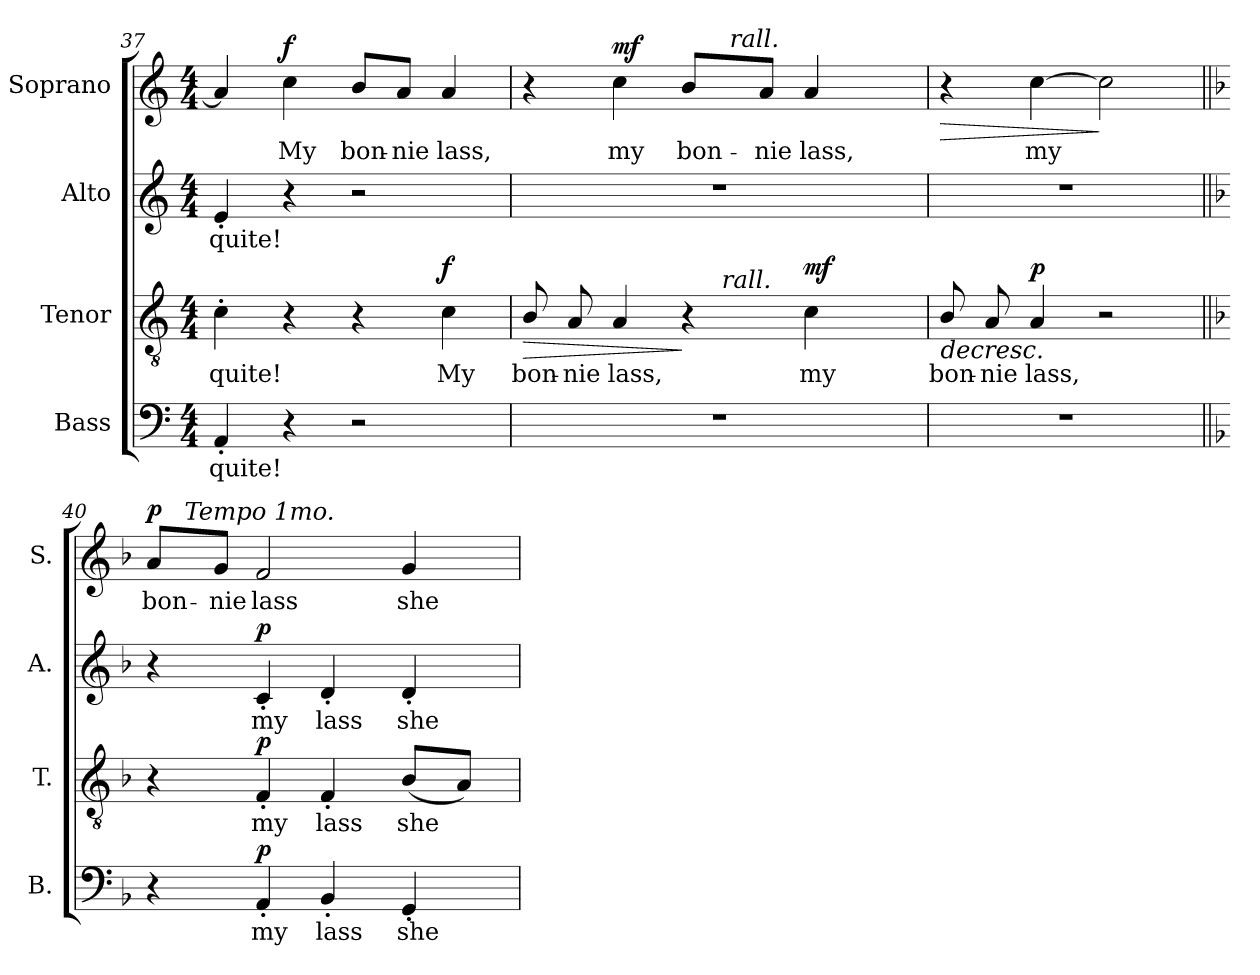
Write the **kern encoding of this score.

**kern	**text	**dynam	**kern	**text	**dynam	**kern	**text	**dynam	**kern	**text	**dynam
*part4	*part4	*part4	*part3	*part3	*part3	*part2	*part2	*part2	*part1	*part1	*part1
*staff4	*staff4	*staff4	*staff3	*staff3	*staff3	*staff2	*staff2	*staff2	*staff1	*staff1	*staff1
*I"Bass	*	*	*I"Tenor	*	*	*I"Alto	*	*	*I"Soprano	*	*
*I'B.	*	*	*I'T.	*	*	*I'A.	*	*	*I'S.	*	*
*clefF4	*	*	*clefGv2	*	*	*clefG2	*	*	*clefG2	*	*
*	*	*	*ITrd7c12	*	*	*	*	*	*	*	*
*k[]	*	*	*k[]	*	*	*k[]	*	*	*k[]	*	*
*C:	*	*	*C:	*	*	*C:	*	*	*C:	*	*
*M4/4	*	*	*M4/4	*	*	*M4/4	*	*	*M4/4	*	*
=37	=37	=37	=37	=37	=37	=37	=37	=37	=37	=37	=37
!	!LO:LY:b:color=#000000	!	!	!	!	!	!	!	!	!	!
!	!	!	!	!LO:LY:b:color=#000000	!	!	!	!	!	!	!
!	!	!	!	!	!	!	!LO:LY:b:color=#000000	!	!	!	!
4AA'i/	quite!	.	4C'i\	quite!	.	4e'i/	quite!	.	4ai/]	.	.
!	!	!	!	!	!	!	!	!	!	!LO:LY:b:color=#000000	!
4r	.	.	4r	.	.	4r	.	.	4cci\	My	f
!	!	!	!	!	!	!	!	!	!	!LO:LY:b:color=#000000	!
2r	.	.	4r	.	.	2r	.	.	8bi/L	bon-	.
!	!	!	!	!	!	!	!	!	!	!LO:LY:b:color=#000000	!
.	.	.	.	.	.	.	.	.	8ai/J	-nie	.
!	!	!	!	!LO:LY:b:color=#000000	!	!	!	!	!	!	!
!	!	!	!	!	!	!	!	!	!	!LO:LY:b:color=#000000	!
.	.	.	4Ci\	My	f	.	.	.	4ai/	lass,	.
=38	=38	=38	=38	=38	=38	=38	=38	=38	=38	=38	=38
!	!	!	!	!LO:LY:b:color=#000000	!LO:HP:b	!	!	!	!	!	!
*	*	*	*^	*	*	*	*	*	*^	*	*
1r	.	.	8BBi/	2ryy	bon-	>	1r	.	.	4r	2ryy	.	.
!	!	!	!	!	!LO:LY:b:color=#000000	!	!	!	!	!	!	!	!
.	.	.	8AAi/	.	-nie	.	.	.	.	.	.	.	.
!	!	!	!	!	!LO:LY:b:color=#000000	!	!	!	!	!	!	!	!
!	!	!	!	!	!	!	!	!	!	!	!	!LO:LY:b:color=#000000	!
.	.	.	4AAi/	.	lass,	.	.	.	.	4cci\	.	my	mf
!	!	!	!	!	!	!	!	!	!	!	!	!LO:LY:b:color=#000000	!
.	.	.	4r	32ryy	.	]	.	.	.	8bi/L	32ryy	bon-	.
.	.	.	.	64ryy	.	.	.	.	.	.	64ryy	.	.
.	.	.	.	256..ryy	.	.	.	.	.	.	128...ryy	.	.
!	!	!	!	!LO:TX:a:i:t=rall.	!	!	!	!	!	!	!	!	!
.	.	.	.	4ryy	.	.	.	.	.	.	.	.	.
!	!	!	!	!	!	!	!	!	!	!	!LO:TX:a:i:t=rall.	!	!
.	.	.	.	.	.	.	.	.	.	.	4ryy	.	.
!	!	!	!	!	!	!	!	!	!	!	!	!LO:LY:b:color=#000000	!
.	.	.	.	.	.	.	.	.	.	8ai/J	.	-nie	.
!	!	!	!	!	!LO:LY:b:color=#000000	!	!	!	!	!	!	!	!
!	!	!	!	!	!	!	!	!	!	!	!	!LO:LY:b:color=#000000	!
.	.	.	4Ci\	.	my	mf	.	.	.	4ai/	.	lass,	.
.	.	.	.	8ryy	.	.	.	.	.	.	.	.	.
.	.	.	.	.	.	.	.	.	.	.	8ryy	.	.
.	.	.	.	16ryy	.	.	.	.	.	.	.	.	.
.	.	.	.	.	.	.	.	.	.	.	16ryy	.	.
.	.	.	.	128ryy	.	.	.	.	.	.	.	.	.
.	.	.	.	1024ryy	.	.	.	.	.	.	1024ryy	.	.
*	*	*	*v	*v	*	*	*	*	*	*v	*v	*	*
=39	=39	=39	=39	=39	=39	=39	=39	=39	=39	=39	=39
*	*	*	*^	*	*	*	*	*	*^	*	*
!	!	!	!	!	!LO:LY:b:color=#000000	!LO:HP:b	!	!	!	!	!	!	!LO:HP:b
*	*	*	*v	*v	*	*	*	*	*	*v	*v	*	*
1r	.	.	8BBi/	bon-	>	1r	.	.	4r	.	>
!	!	!	!	!LO:LY:b:color=#000000	!	!	!	!	!	!	!
.	.	.	8AAi/	-nie	.	.	.	.	.	.	.
!	!	!	!	!LO:LY:b:color=#000000	!	!	!	!	!	!	!
!	!	!	!	!	!	!	!	!	!	!LO:LY:b:color=#000000	!
.	.	.	4AAi/	lass,	p	.	.	.	[4cci\	my	.
.	.	.	2r	.	]	.	.	.	2cci\]	.	]
!!LO:LB:g=z
=40||	=40||	=40||	=40||	=40||	=40||	=40||	=40||	=40||	=40||	=40||	=40||
*k[b-]	*	*	*k[b-]	*	*	*k[b-]	*	*	*k[b-]	*	*
*F:	*	*	*F:	*	*	*F:	*	*	*F:	*	*
!	!	!	!	!	!	!	!	!	!	!LO:LY:b:color=#000000	!
*	*	*	*	*	*	*	*	*	*^	*	*
4r	.	.	4r	.	.	4r	.	.	8ai/L	32ryy	bon-	p
.	.	.	.	.	.	.	.	.	.	64ryy	.	.
.	.	.	.	.	.	.	.	.	.	256..ryy	.	.
!	!	!	!	!	!	!	!	!	!	!LO:TX:a:i:t=Tempo 1mo.	!	!
.	.	.	.	.	.	.	.	.	.	2ryy	.	.
!	!	!	!	!	!	!	!	!	!	!	!LO:LY:b:color=#000000	!
.	.	.	.	.	.	.	.	.	8gi/J	.	-nie	.
!	!LO:LY:b:color=#000000	!	!	!	!	!	!	!	!	!	!	!
!	!	!	!	!LO:LY:b:color=#000000	!	!	!	!	!	!	!	!
!	!	!	!	!	!	!	!LO:LY:b:color=#000000	!	!	!	!	!
!	!	!	!	!	!	!	!	!	!	!	!LO:LY:b:color=#000000	!
4AA'i/	my	p	4FF'i/	my	p	4c'i/	my	p	2fi/	.	lass	.
!	!LO:LY:b:color=#000000	!	!	!	!	!	!	!	!	!	!	!
!	!	!	!	!LO:LY:b:color=#000000	!	!	!	!	!	!	!	!
!	!	!	!	!	!	!	!LO:LY:b:color=#000000	!	!	!	!	!
4BB-'i/	lass	.	4FF'i/	lass	.	4d'i/	lass	.	.	.	.	.
.	.	.	.	.	.	.	.	.	.	4ryy	.	.
!	!LO:LY:b:color=#000000	!	!	!	!	!	!	!	!	!	!	!
!	!	!	!	!LO:LY:b:color=#000000	!	!	!	!	!	!	!	!
!	!	!	!	!	!	!	!LO:LY:b:color=#000000	!	!	!	!	!
!	!	!	!	!	!	!	!	!	!	!	!LO:LY:b:color=#000000	!
4GG'i/	she	.	(8BB-i/L	she	.	4d'i/	she	.	4gi/	.	she	.
.	.	.	.	.	.	.	.	.	.	8ryy	.	.
.	.	.	8AAi/J)	.	.	.	.	.	.	.	.	.
.	.	.	.	.	.	.	.	.	.	16ryy	.	.
.	.	.	.	.	.	.	.	.	.	128ryy	.	.
.	.	.	.	.	.	.	.	.	.	1024ryy	.	.
*	*	*	*	*	*	*	*	*	*v	*v	*	*
=	=	=	=	=	=	=	=	=	=	=	=
*-	*-	*-	*-	*-	*-	*-	*-	*-	*-	*-	*-
